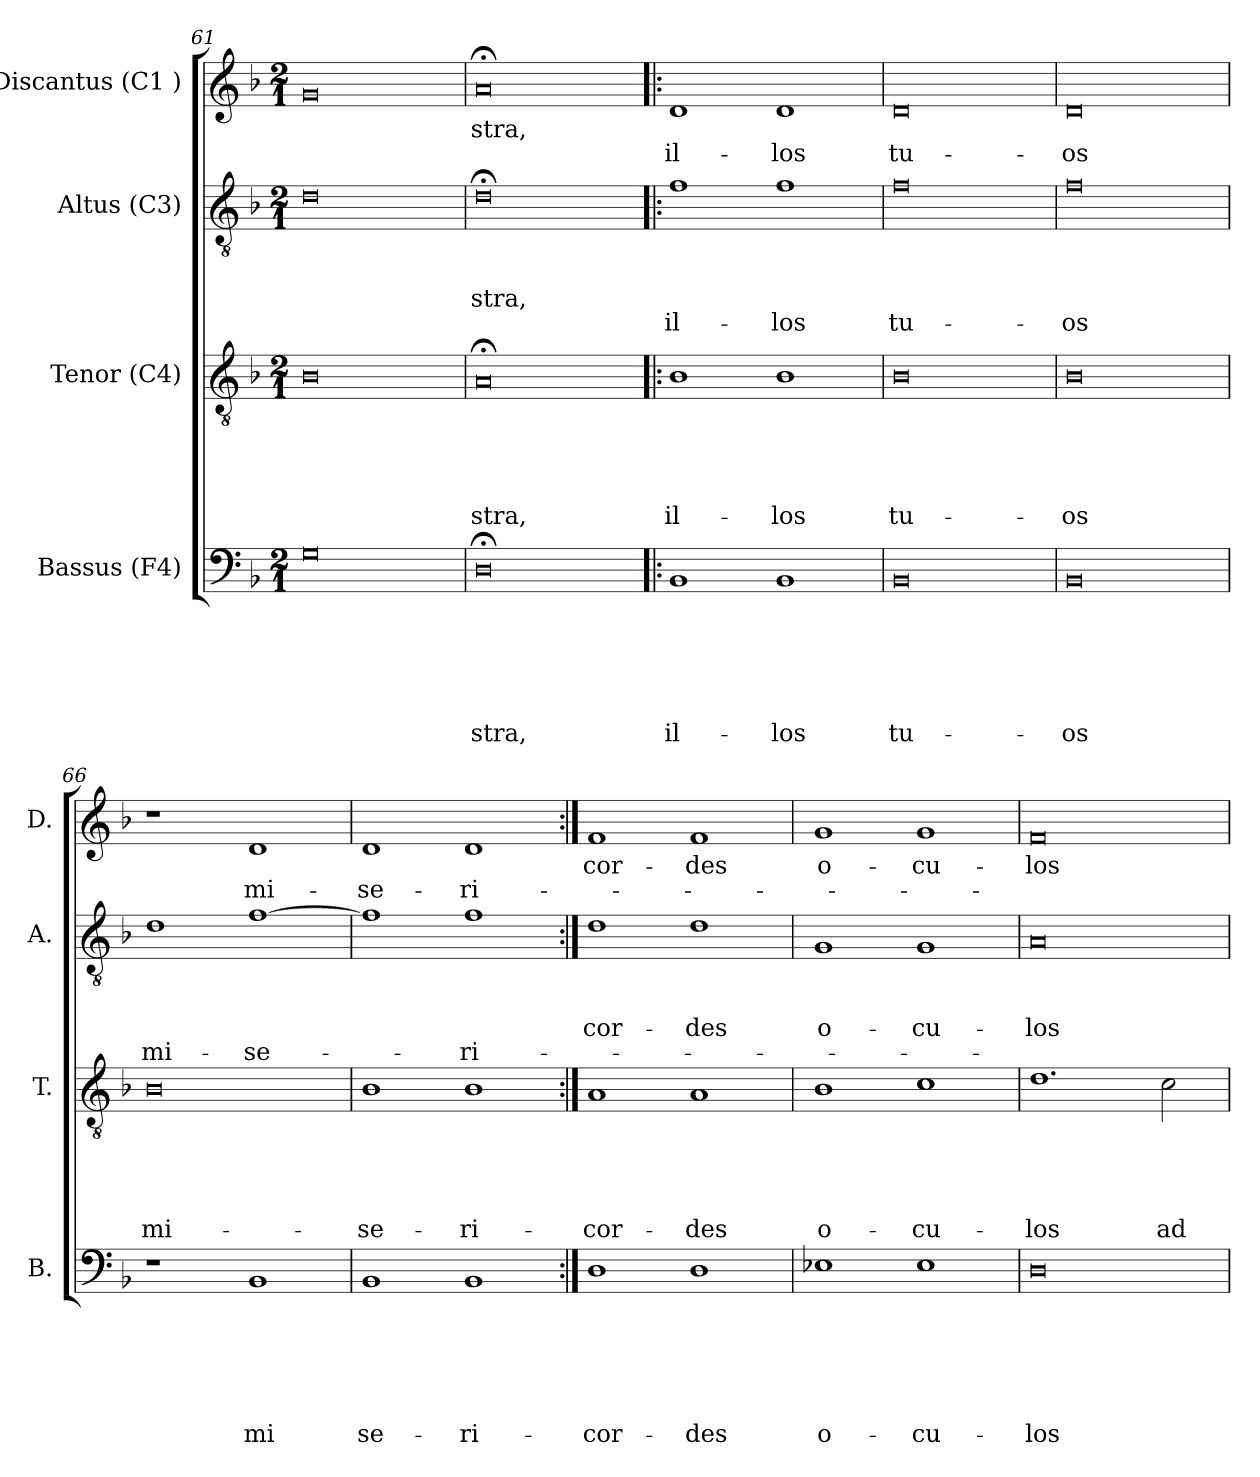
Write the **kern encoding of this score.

**kern	**text	**text	**text	**text	**text	**text	**kern	**text	**text	**text	**text	**text	**kern	**text	**text	**text	**text	**kern	**text	**text
*part4	*part4	*part4	*part4	*part4	*part4	*part4	*part3	*part3	*part3	*part3	*part3	*part3	*part2	*part2	*part2	*part2	*part2	*part1	*part1	*part1
*staff4	*staff4	*staff4	*staff4	*staff4	*staff4	*staff4	*staff3	*staff3	*staff3	*staff3	*staff3	*staff3	*staff2	*staff2	*staff2	*staff2	*staff2	*staff1	*staff1	*staff1
*I"Bassus (F4)	*	*	*	*	*	*	*I"Tenor (C4)	*	*	*	*	*	*I"Altus (C3)	*	*	*	*	*I"Discantus (C1 )	*	*
*I'B.	*	*	*	*	*	*	*I'T.	*	*	*	*	*	*I'A.	*	*	*	*	*I'D.	*	*
*clefF4	*	*	*	*	*	*	*clefGv2	*	*	*	*	*	*clefGv2	*	*	*	*	*clefG2	*	*
*k[b-]	*	*	*	*	*	*	*k[b-]	*	*	*	*	*	*k[b-]	*	*	*	*	*k[b-]	*	*
*F:	*	*	*	*	*	*	*F:	*	*	*	*	*	*F:	*	*	*	*	*F:	*	*
*M2/1	*	*	*	*	*	*	*M2/1	*	*	*	*	*	*M2/1	*	*	*	*	*M2/1	*	*
=61	=61	=61	=61	=61	=61	=61	=61	=61	=61	=61	=61	=61	=61	=61	=61	=61	=61	=61	=61	=61
0G	.	.	.	.	.	.	0B-	.	.	.	.	.	0d	.	.	.	.	0g	.	.
=62	=62	=62	=62	=62	=62	=62	=62	=62	=62	=62	=62	=62	=62	=62	=62	=62	=62	=62	=62	=62
!	!	!	!	!	!	!LO:LY:b	!	!	!	!	!	!LO:LY:b	!	!	!	!LO:LY:b	!	!	!LO:LY:b	!
0D;<	.	.	.	.	.	-stra,	0A;	.	.	.	.	-stra,	0d;<	.	.	-stra,	.	0a;	-stra,	.
=63!|:	=63!|:	=63!|:	=63!|:	=63!|:	=63!|:	=63!|:	=63!|:	=63!|:	=63!|:	=63!|:	=63!|:	=63!|:	=63!|:	=63!|:	=63!|:	=63!|:	=63!|:	=63!|:	=63!|:	=63!|:
!	!	!	!	!	!	!LO:LY:b:rj	!	!	!	!	!	!LO:LY:b:rj	!	!	!	!	!LO:LY:b:rj	!	!	!LO:LY:b:rj
1BB-	.	.	.	.	.	il-	1B-	.	.	.	.	il-	1f	.	.	.	il-	1d	.	il-
!	!	!	!	!	!	!LO:LY:b	!	!	!	!	!	!LO:LY:b	!	!	!	!	!LO:LY:b	!	!	!LO:LY:b
1BB-	.	.	.	.	.	-los	1B-	.	.	.	.	-los	1f	.	.	.	-los	1d	.	-los
=64	=64	=64	=64	=64	=64	=64	=64	=64	=64	=64	=64	=64	=64	=64	=64	=64	=64	=64	=64	=64
!	!	!	!	!	!	!LO:LY:b:rj	!	!	!	!	!	!LO:LY:b:rj	!	!	!	!	!LO:LY:b:rj	!	!	!LO:LY:b:rj
0BB-	.	.	.	.	.	tu-	0B-	.	.	.	.	tu-	0f	.	.	.	tu-	0d	.	tu-
=65	=65	=65	=65	=65	=65	=65	=65	=65	=65	=65	=65	=65	=65	=65	=65	=65	=65	=65	=65	=65
!	!	!	!	!	!	!LO:LY:b:rj	!	!	!	!	!	!LO:LY:b:rj	!	!	!	!	!LO:LY:b:rj	!	!	!LO:LY:b:rj
0BB-	.	.	.	.	.	-os	0B-	.	.	.	.	-os	0f	.	.	.	-os	0d	.	-os
=66	=66	=66	=66	=66	=66	=66	=66	=66	=66	=66	=66	=66	=66	=66	=66	=66	=66	=66	=66	=66
!	!	!	!	!	!	!	!	!	!	!	!	!LO:LY:b:rj	!	!	!	!	!LO:LY:b	!	!	!
1r	.	.	.	.	.	.	0B-	.	.	.	.	mi-	1d	.	.	.	mi-	1r	.	.
!	!	!	!	!	!	!LO:LY:b	!	!	!	!	!	!	!	!	!	!	!LO:LY:b	!	!	!LO:LY:b
1BB-	.	.	.	.	.	mi	.	.	.	.	.	.	[>1f	.	.	.	-se-	1d	.	mi-
=67	=67	=67	=67	=67	=67	=67	=67	=67	=67	=67	=67	=67	=67	=67	=67	=67	=67	=67	=67	=67
!	!	!	!	!	!	!LO:LY:b	!	!	!	!	!	!LO:LY:b	!	!	!	!	!	!	!	!LO:LY:b
1BB-	.	.	.	.	.	se-	1B-	.	.	.	.	-se-	1f]	.	.	.	.	1d	.	-se-
!	!	!	!	!	!	!LO:LY:b	!	!	!	!	!	!LO:LY:b	!	!	!	!	!LO:LY:b	!	!	!LO:LY:b
1BB-	.	.	.	.	.	-ri-	1B-	.	.	.	.	-ri-	1f	.	.	.	-ri-	1d	.	-ri-
!!LO:LB:g=z
=68:|!	=68:|!	=68:|!	=68:|!	=68:|!	=68:|!	=68:|!	=68:|!	=68:|!	=68:|!	=68:|!	=68:|!	=68:|!	=68:|!	=68:|!	=68:|!	=68:|!	=68:|!	=68:|!	=68:|!	=68:|!
!	!	!	!	!	!	!LO:LY:b	!	!	!	!	!	!LO:LY:b	!	!	!	!LO:LY:b	!	!	!LO:LY:b	!
1D	.	.	.	.	.	-cor-	1A	.	.	.	.	-cor-	1d	.	.	cor-	.	1f	cor-	.
!	!	!	!	!	!	!LO:LY:b	!	!	!	!	!	!LO:LY:b	!	!	!	!LO:LY:b	!	!	!LO:LY:b	!
1D	.	.	.	.	.	-des	1A	.	.	.	.	-des	1d	.	.	-des	.	1f	-des	.
=69	=69	=69	=69	=69	=69	=69	=69	=69	=69	=69	=69	=69	=69	=69	=69	=69	=69	=69	=69	=69
!	!	!	!	!	!	!LO:LY:b:rj	!	!	!	!	!	!LO:LY:b:rj	!	!	!	!LO:LY:b:rj	!	!	!LO:LY:b:rj	!
1E-X	.	.	.	.	.	o-	1B-	.	.	.	.	o-	1G	.	.	o-	.	1g	o-	.
!	!	!	!	!	!	!LO:LY:b	!	!	!	!	!	!LO:LY:b	!	!	!	!LO:LY:b	!	!	!LO:LY:b	!
1E-	.	.	.	.	.	-cu-	1c	.	.	.	.	-cu-	1G	.	.	-cu-	.	1g	-cu-	.
=70	=70	=70	=70	=70	=70	=70	=70	=70	=70	=70	=70	=70	=70	=70	=70	=70	=70	=70	=70	=70
!	!	!	!	!	!	!LO:LY:b:rj	!	!	!	!	!	!LO:LY:b	!	!	!	!LO:LY:b:rj	!	!	!LO:LY:b:rj	!
0D	.	.	.	.	.	-los	1.d	.	.	.	.	-los	0A	.	.	-los	.	0f	-los	.
!	!	!	!	!	!	!	!	!	!	!	!	!LO:LY:b	!	!	!	!	!	!	!	!
.	.	.	.	.	.	.	2c\	.	.	.	.	ad	.	.	.	.	.	.	.	.
=	=	=	=	=	=	=	=	=	=	=	=	=	=	=	=	=	=	=	=	=
*-	*-	*-	*-	*-	*-	*-	*-	*-	*-	*-	*-	*-	*-	*-	*-	*-	*-	*-	*-	*-
